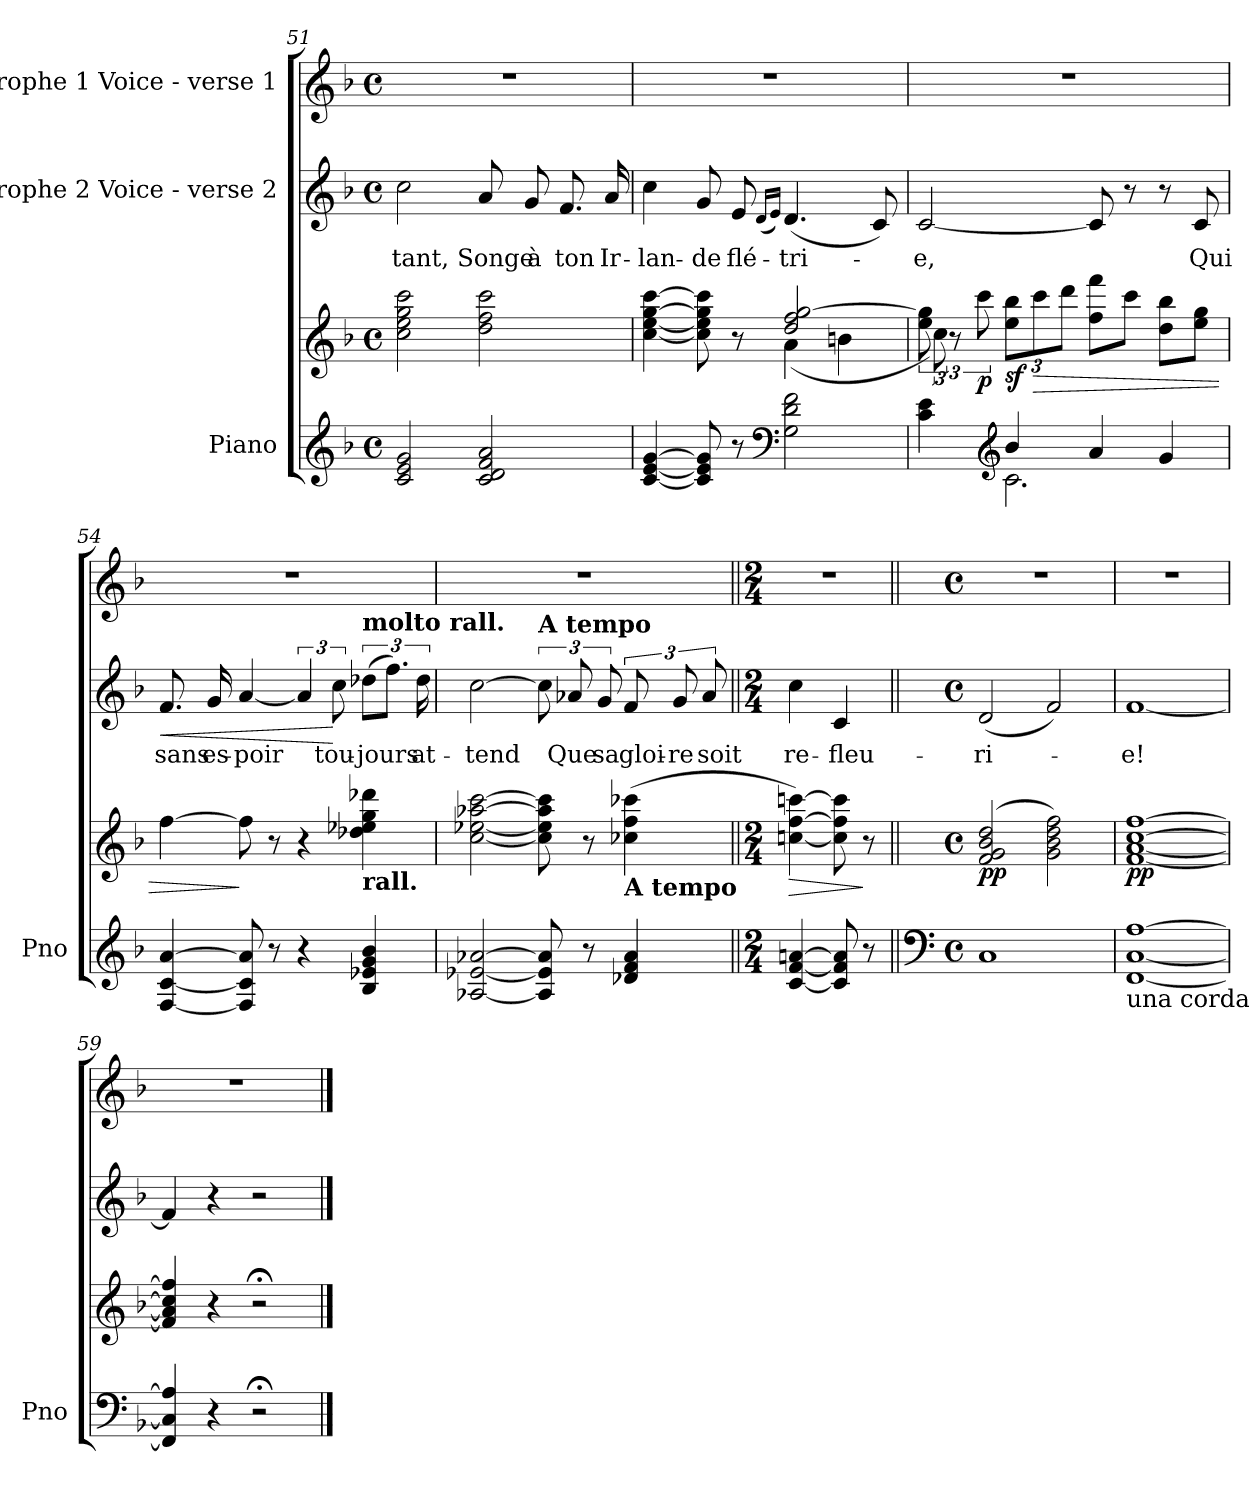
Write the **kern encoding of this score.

**kern	**kern	**dynam	**kern	**text	**dynam	**kern
*part3	*part3	*part3	*part2	*part2	*part2	*part1
*staff4	*staff3	*staff3/4	*staff2	*staff2	*staff2	*staff1
*I"Piano	*	*	*I"Strophe 2 Voice - verse 2	*	*	*I"Strophe 1 Voice - verse 1
*I'Pno	*	*	*	*	*	*
*clefG2	*clefG2	*	*clefG2	*	*	*clefG2
*k[b-]	*k[b-]	*	*k[b-]	*	*	*k[b-]
*M4/4	*M4/4	*	*M4/4	*	*	*M4/4
*met(c)	*met(c)	*	*met(c)	*	*	*met(c)
=51	=51	=51	=51	=51	=51	=51
2c/ 2e/ 2g/	2cc\ 2ee\ 2gg\ 2ccc\	.	2cc\	tant,	.	1r
2c/ 2d/ 2f/ 2a/	2dd\ 2ff\ 2ccc\	.	8a/	Songe	.	.
.	.	.	8g/	à	.	.
.	.	.	8.f/	ton	.	.
.	.	.	16a/	Ir-	.	.
=52	=52	=52	=52	=52	=52	=52
*	*^	*	*	*	*	*
[4c/ [>4e/ [4g/	[4cc\ [4ee\ [>4gg\ [>4ccc\	2ryy	.	4cc\	-lan-	.	1r
8c/] 8e/] 8g/]	8cc\] 8ee\] 8gg\] 8ccc\]	.	.	8g/	-de	.	.
8r	8r	.	.	8e/	flé-	.	.
*clefF4	*	*	*	*	*	*	*
.	.	.	.	(16qd/LL	.	.	.
.	.	.	.	16qe/JJ)	.	.	.
2G\ 2d\ 2f\	2dd/ 2ff/ [2gg/	(4a\	.	(4.d/	-tri-	.	.
.	.	4bn\	.	.	.	.	.
.	.	.	.	8c/)	.	.	.
=53	=53	=53	=53	=53	=53	=53	=53
*^	*	*	*	*	*	*	*
4c\ 4e\	4ryy	12ee\ 12gg\]	12cc\)	.	[2c/	-e,	.	1r
.	.	12r	12ryy	.	.	.	.	.
!	!	!	!	!LO:DY:b	!	!	!	!
.	.	12ccc\	12ryy	p	.	.	.	.
*clefG2	*	*	*	*	*	*	*	*
!	!	!	!	!LO:DY:b	!	!	!	!
4b-/	2.c\	12ee\ 12bb-\L	4ryy	sf	.	.	.	.
!	!	!	!	!LO:HP:b	!	!	!	!
.	.	12ccc\	.	>	.	.	.	.
.	.	12ddd\J	.	.	.	.	.	.
4a/	.	8ff\ 8fff\L	2ryy	.	8c/]	.	.	.
.	.	8ccc\J	.	.	8r	.	.	.
4g/	.	8dd\ 8bb-\L	.	.	8r	.	.	.
!	!	!	!	!	!	!	!LO:DY:a	!
!	!	!	!	!	!	!	!LO:DY:n=1:a	!
.	.	8ee\ 8gg\J	.	.	8c/	Qui	other-dynamics f	.
*v	*v	*	*	*	*	*	*	*
*	*v	*v	*	*	*	*	*
=54	=54	=54	=54	=54	=54	=54
!	!	!	!	!	!LO:HP:b	!
[4F/ [>4c/ [4a/	[4ff\	.	8.f/	sans	<	1r
.	.	.	16g/	es-	.	.
8F/] 8c/] 8a/]	8ff\]	]	[4a/	-poir	.	.
8r	8r	.	.	.	.	.
4r	4r	.	6a/]	.	.	.
.	.	.	12cc\	tou-	[	.
!	!	!	!LO:TX:a:B:t=molto rall.	!	!	!
!	!LO:TX:b:B:t=rall.	!	!	!	!	!
4B-/ 4e-X/ 4g/ 4b-/	4dd-X\ 4ee-X\ 4gg\ 4ddd-X\	.	(12dd-X\L	-jours	.	.
.	.	.	12.ff\J)	.	.	.
.	.	.	24dd-\	at-	.	.
=55	=55	=55	=55	=55	=55	=55
[2A-X/ [>2e-X/ [2a-X/	[2cc\ [<2ee-X\ [2aa-X\ [2ccc\	.	[2cc\	-tend	.	1r
!	!	!	!LO:TX:a:B:t=A tempo	!	!	!
8A-/] 8e-/] 8a-/]	8cc\] 8ee-\] 8aa-\] 8ccc\]	.	12cc\]	.	.	.
.	.	.	12a-X/	Que	.	.
8r	8r	.	.	.	.	.
.	.	.	12g/	sa	.	.
!	!LO:TX:b:B:t=A tempo	!	!	!	!	!
4d-X/ 4f/ 4a-/	(4cc-X\ 4ff\ 4ccc-X\	.	12f/	gloi-	.	.
.	.	.	12g/	-re	.	.
.	.	.	12a-/	soit	.	.
=56||	=56||	=56||	=56||	=56||	=56||	=56||
*M2/4	*M2/4	*	*M2/4	*	*	*M2/4
!	!	!LO:HP:b	!	!	!	!
[4c/ [>4f/ [4an/	[4ccn\ [4ff\ [4cccn\)	>	4cc\	re-	.	2r
8c/] 8f/] 8a/]	8cc\] 8ff\] 8ccc\]	.	4c/	-fleu-	.	.
8r	8r	]	.	.	.	.
=57||	=57||	=57||	=57||	=57||	=57||	=57||
*clefF4	*	*	*	*	*	*
*M4/4	*M4/4	*	*M4/4	*	*	*M4/4
*met(c)	*met(c)	*	*met(c)	*	*	*met(c)
!	!	!LO:DY:b	!	!	!	!
1C	(2f/ 2g/ 2b-/ 2dd/	pp	(2d/	-ri-	.	1r
.	2g\ 2b-\ 2dd\ 2ff\)	.	2f/)	.	.	.
=58	=58	=58	=58	=58	=58	=58
!LO:TX:b:t=una corda	!	!	!	!	!	!
!	!	!LO:DY:b	!	!	!	!
[1FF [>1C [1A	[1f [1a [1cc [1ff	pp	[1f	-e!	.	1r
=59	=59	=59	=59	=59	=59	=59
4FF/] 4C/] 4A/]	4f/] 4a/] 4cc/] 4ff/]	.	4f/]	.	.	1r
4r	4r	.	4r	.	.	.
2r;<	2r;<	.	2r	.	.	.
==	==	==	==	==	==	==
*-	*-	*-	*-	*-	*-	*-
